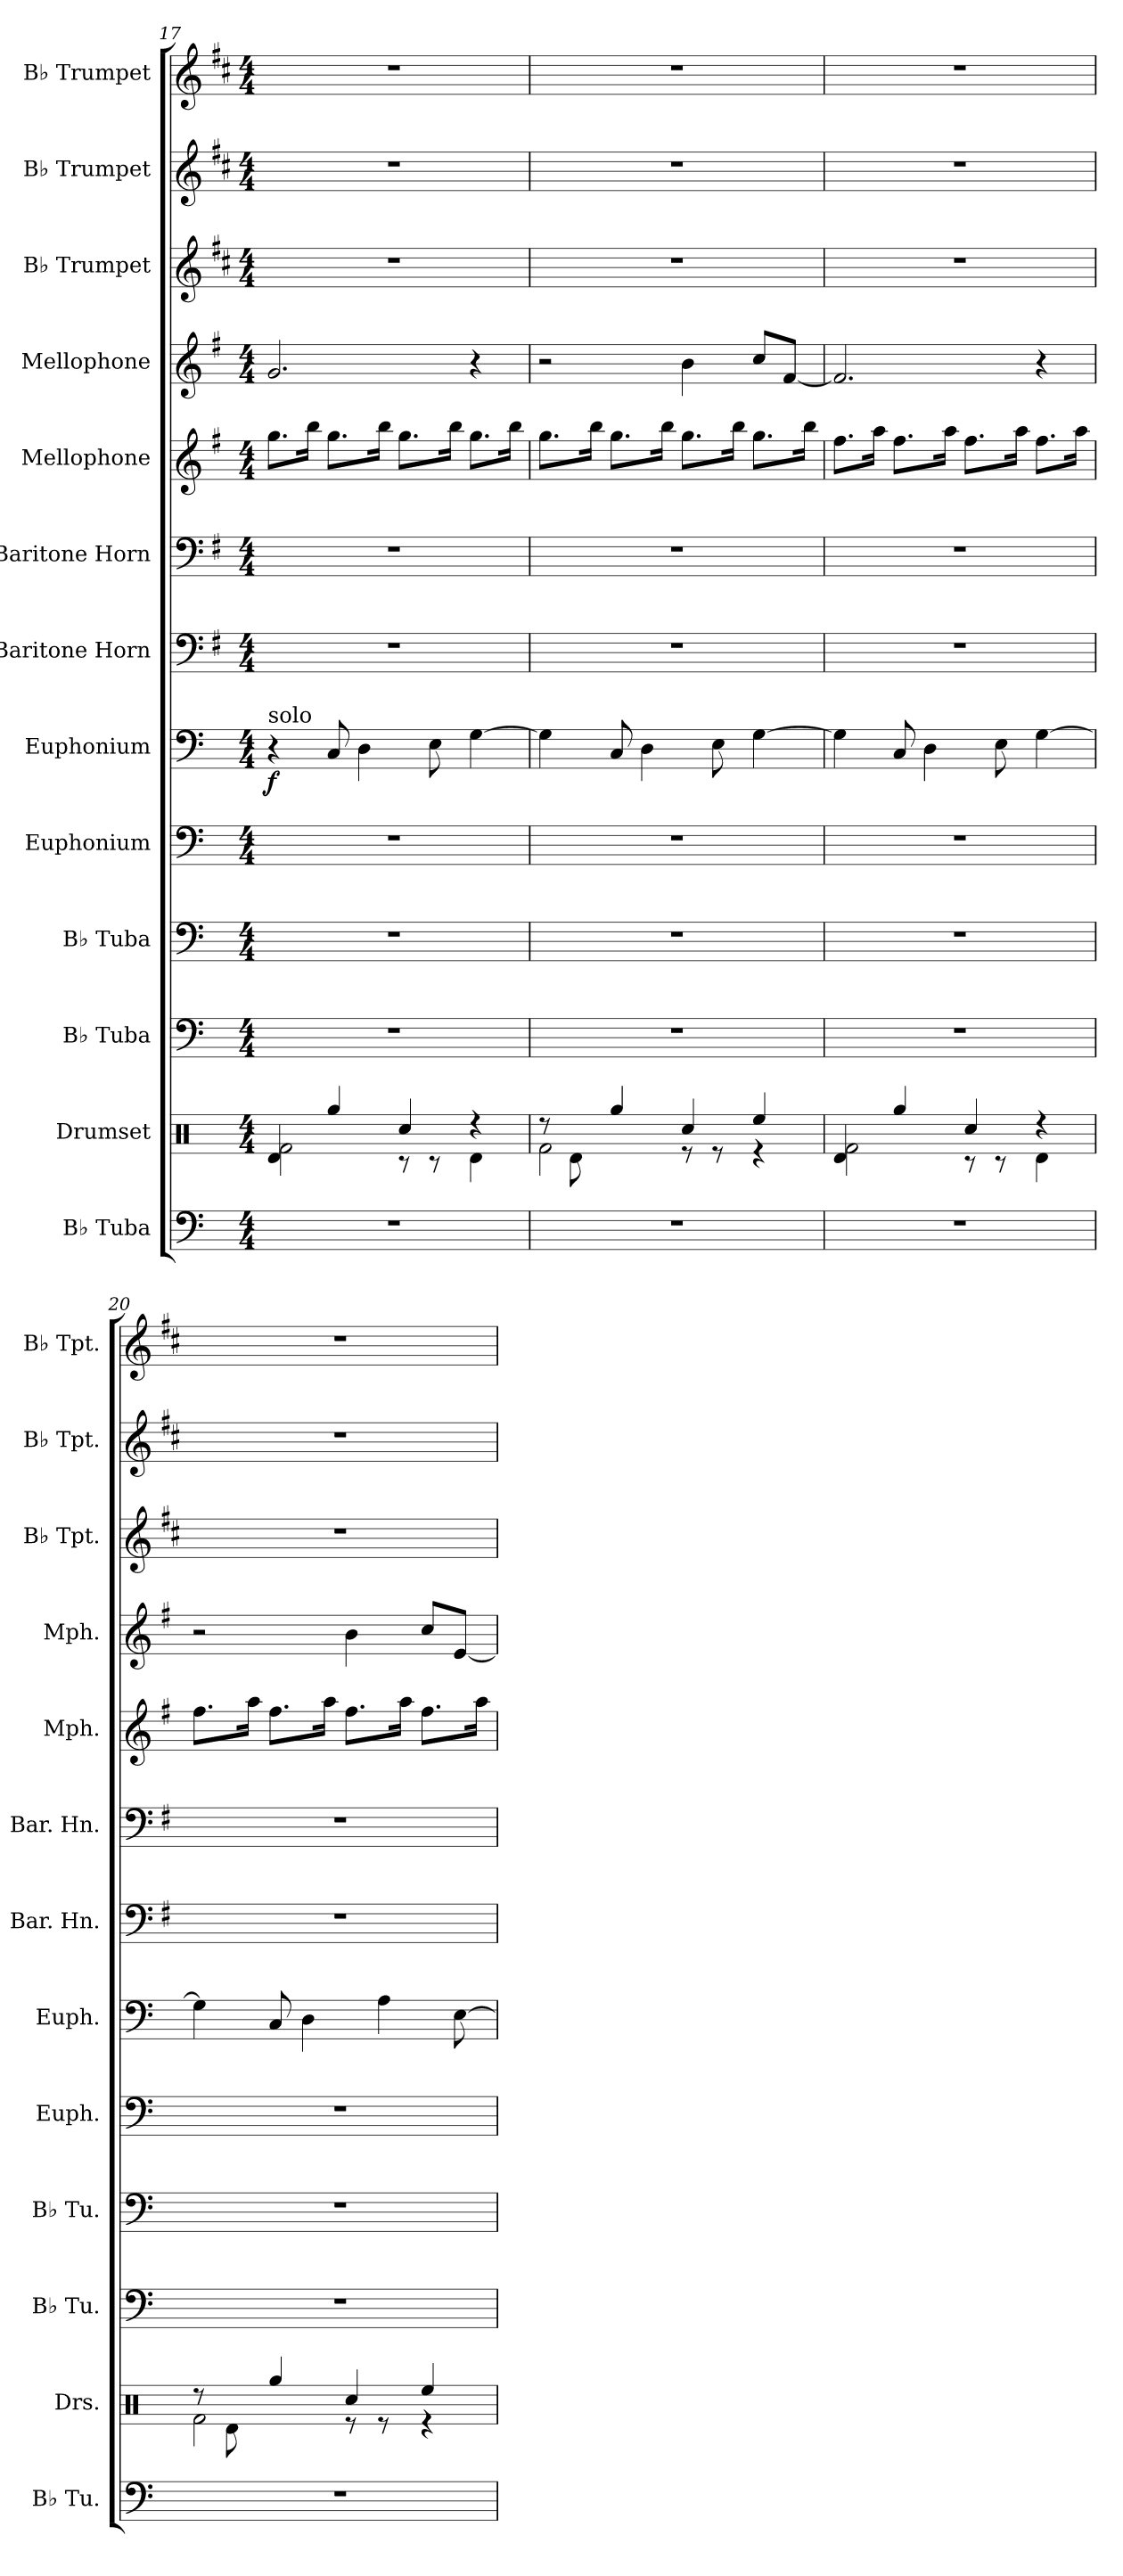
**kern	**kern	**kern	**kern	**kern	**kern	**dynam	**kern	**kern	**kern	**kern	**kern	**kern	**kern
*part13	*part12	*part11	*part10	*part9	*part8	*part8	*part7	*part6	*part5	*part4	*part3	*part2	*part1
*staff13	*staff12	*staff11	*staff10	*staff9	*staff8	*staff8	*staff7	*staff6	*staff5	*staff4	*staff3	*staff2	*staff1
*I"B♭ Tuba	*I"Drumset	*I"B♭ Tuba	*I"B♭ Tuba	*I"Euphonium	*I"Euphonium	*	*I"Baritone Horn	*I"Baritone Horn	*I"Mellophone	*I"Mellophone	*I"B♭ Trumpet	*I"B♭ Trumpet	*I"B♭ Trumpet
*I'B♭ Tu.	*I'Drs.	*I'B♭ Tu.	*I'B♭ Tu.	*I'Euph.	*I'Euph.	*	*I'Bar. Hn.	*I'Bar. Hn.	*I'Mph.	*I'Mph.	*I'B♭ Tpt.	*I'B♭ Tpt.	*I'B♭ Tpt.
*clefF4	*clefX	*clefF4	*clefF4	*clefF4	*clefF4	*	*clefF4	*clefF4	*clefG2	*clefG2	*clefG2	*clefG2	*clefG2
*	*	*	*	*	*	*	*ITrd4c7	*ITrd4c7	*ITrd4c7	*ITrd4c7	*ITrd1c2	*ITrd1c2	*ITrd1c2
*k[]	*k[]	*k[]	*k[]	*k[]	*k[]	*	*k[]	*k[]	*k[]	*k[]	*k[]	*k[]	*k[]
*M4/4	*M4/4	*M4/4	*M4/4	*M4/4	*M4/4	*	*M4/4	*M4/4	*M4/4	*M4/4	*M4/4	*M4/4	*M4/4
=17	=17	=17	=17	=17	=17	=17	=17	=17	=17	=17	=17	=17	=17
*	*^	*	*	*	*	*	*	*	*	*	*	*	*
!	!	!	!	!	!	!LO:TX:a:t=solo	!	!	!	!	!	!	!	!
!	!	!	!	!	!	!	!LO:DY:b	!	!	!	!	!	!	!
1r	4Rd/	2Rf\	1r	1r	1r	4r	f	1r	1r	8.cc\L	2.c/	1r	1r	1r
.	.	.	.	.	.	.	.	.	.	16ee\Jk	.	.	.	.
.	4Rgg/	.	.	.	.	8C/	.	.	.	8.cc\L	.	.	.	.
.	.	.	.	.	.	4D\	.	.	.	.	.	.	.	.
.	.	.	.	.	.	.	.	.	.	16ee\Jk	.	.	.	.
.	4Rcc/	8r	.	.	.	.	.	.	.	8.cc\L	.	.	.	.
.	.	8r	.	.	.	8E\	.	.	.	.	.	.	.	.
.	.	.	.	.	.	.	.	.	.	16ee\Jk	.	.	.	.
.	4r	4Rd\	.	.	.	[4G\	.	.	.	8.cc\L	4r	.	.	.
.	.	.	.	.	.	.	.	.	.	16ee\Jk	.	.	.	.
=18	=18	=18	=18	=18	=18	=18	=18	=18	=18	=18	=18	=18	=18	=18
1r	8r	2Rf\	1r	1r	1r	4G\]	.	1r	1r	8.cc\L	2r	1r	1r	1r
.	8Rd\	.	.	.	.	.	.	.	.	.	.	.	.	.
.	.	.	.	.	.	.	.	.	.	16ee\Jk	.	.	.	.
.	4Rgg/	.	.	.	.	8C/	.	.	.	8.cc\L	.	.	.	.
.	.	.	.	.	.	4D\	.	.	.	.	.	.	.	.
.	.	.	.	.	.	.	.	.	.	16ee\Jk	.	.	.	.
.	4Rcc/	8r	.	.	.	.	.	.	.	8.cc\L	4e\	.	.	.
.	.	8r	.	.	.	8E\	.	.	.	.	.	.	.	.
.	.	.	.	.	.	.	.	.	.	16ee\Jk	.	.	.	.
.	4Ree/	4r	.	.	.	[4G\	.	.	.	8.cc\L	8f/L	.	.	.
.	.	.	.	.	.	.	.	.	.	.	[8B/J	.	.	.
.	.	.	.	.	.	.	.	.	.	16ee\Jk	.	.	.	.
!!LO:PB:g=z
=19	=19	=19	=19	=19	=19	=19	=19	=19	=19	=19	=19	=19	=19	=19
1r	4Rd/	2Rf\	1r	1r	1r	4G\]	.	1r	1r	8.b\L	2.B/]	1r	1r	1r
.	.	.	.	.	.	.	.	.	.	16dd\Jk	.	.	.	.
.	4Rgg/	.	.	.	.	8C/	.	.	.	8.b\L	.	.	.	.
.	.	.	.	.	.	4D\	.	.	.	.	.	.	.	.
.	.	.	.	.	.	.	.	.	.	16dd\Jk	.	.	.	.
.	4Rcc/	8r	.	.	.	.	.	.	.	8.b\L	.	.	.	.
.	.	8r	.	.	.	8E\	.	.	.	.	.	.	.	.
.	.	.	.	.	.	.	.	.	.	16dd\Jk	.	.	.	.
.	4r	4Rd\	.	.	.	[4G\	.	.	.	8.b\L	4r	.	.	.
.	.	.	.	.	.	.	.	.	.	16dd\Jk	.	.	.	.
=20	=20	=20	=20	=20	=20	=20	=20	=20	=20	=20	=20	=20	=20	=20
1r	8r	2Rf\	1r	1r	1r	4G\]	.	1r	1r	8.b\L	2r	1r	1r	1r
.	8Rd\	.	.	.	.	.	.	.	.	.	.	.	.	.
.	.	.	.	.	.	.	.	.	.	16dd\Jk	.	.	.	.
.	4Rgg/	.	.	.	.	8C/	.	.	.	8.b\L	.	.	.	.
.	.	.	.	.	.	4D\	.	.	.	.	.	.	.	.
.	.	.	.	.	.	.	.	.	.	16dd\Jk	.	.	.	.
.	4Rcc/	8r	.	.	.	.	.	.	.	8.b\L	4e\	.	.	.
.	.	8r	.	.	.	4A\	.	.	.	.	.	.	.	.
.	.	.	.	.	.	.	.	.	.	16dd\Jk	.	.	.	.
.	4Ree/	4r	.	.	.	.	.	.	.	8.b\L	8f/L	.	.	.
.	.	.	.	.	.	[8E\	.	.	.	.	[8A/J	.	.	.
.	.	.	.	.	.	.	.	.	.	16dd\Jk	.	.	.	.
*	*v	*v	*	*	*	*	*	*	*	*	*	*	*	*
=	=	=	=	=	=	=	=	=	=	=	=	=	=
*-	*-	*-	*-	*-	*-	*-	*-	*-	*-	*-	*-	*-	*-
